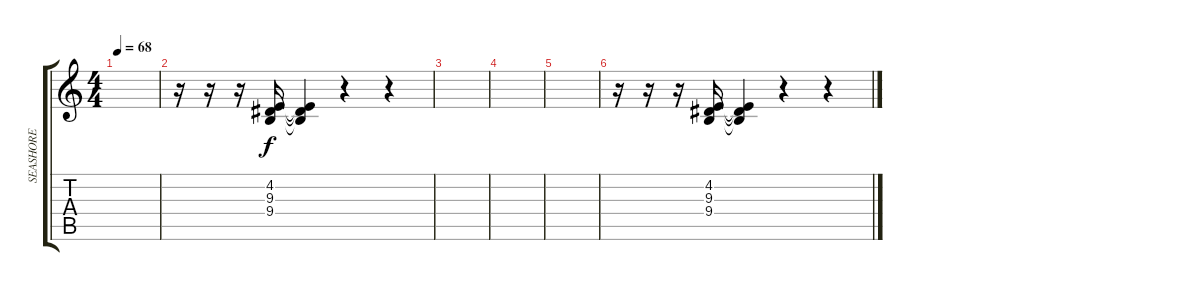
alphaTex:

\track ("SEASHORE" "SEASHORE") {instrument seashore}
\staff {score tabs}
\tuning (E4 B3 G3 D3 A2 E2) {hide}
\ts (4 4)
\tempo 68
\clef g2
\ks c
|
r.16 r.16 r.16 (4.2 9.3 9.4).16 (4.2{t} 9.3{t} 9.4{t}).4 r.4 r.4 |
|
|
|
r.16 r.16 r.16 (4.2 9.3 9.4).16 (4.2{t} 9.3{t} 9.4{t}).4 r.4 r.4
